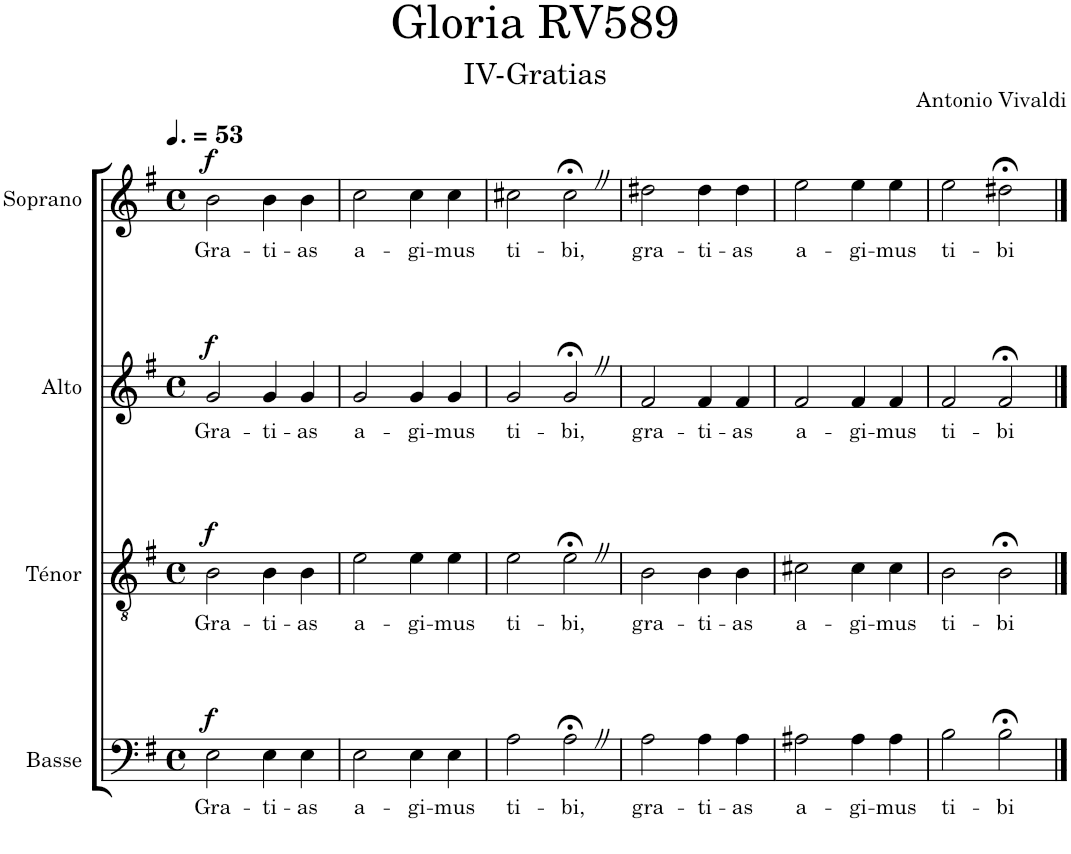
**kern	**text	**dynam	**kern	**text	**dynam	**kern	**text	**dynam	**kern	**text	**dynam
*part4	*part4	*part4	*part3	*part3	*part3	*part2	*part2	*part2	*part1	*part1	*part1
*staff4	*staff4	*staff4	*staff3	*staff3	*staff3	*staff2	*staff2	*staff2	*staff1	*staff1	*staff1
*I"Basse	*	*	*I"Ténor	*	*	*I"Alto	*	*	*I"Soprano	*	*
*I'B.	*	*	*I'T.	*	*	*I'A.	*	*	*I'S.	*	*
*clefF4	*	*	*clefGv2	*	*	*clefG2	*	*	*clefG2	*	*
*k[f#]	*	*	*k[f#]	*	*	*k[f#]	*	*	*k[f#]	*	*
*M4/4	*	*	*M4/4	*	*	*M4/4	*	*	*M4/4	*	*
*met(c)	*	*	*met(c)	*	*	*met(c)	*	*	*met(c)	*	*
*MM80	*	*	*MM80	*	*	*MM80	*	*	*MM80	*	*
=1	=1	=1	=1	=1	=1	=1	=1	=1	=1	=1	=1
!	!LO:LY:b	!LO:DY:a	!	!LO:LY:b	!LO:DY:a	!	!LO:LY:b	!LO:DY:a	!	!LO:LY:b	!LO:DY:a
2E\	Gra-	f	2B\	Gra-	f	2g/	Gra-	f	2b\	Gra-	f
!	!LO:LY:b	!	!	!LO:LY:b	!	!	!LO:LY:b	!	!	!LO:LY:b	!
4E\	-ti-	.	4B\	-ti-	.	4g/	-ti-	.	4b\	-ti-	.
!	!LO:LY:b	!	!	!LO:LY:b	!	!	!LO:LY:b	!	!	!LO:LY:b	!
4E\	-as	.	4B\	-as	.	4g/	-as	.	4b\	-as	.
=2	=2	=2	=2	=2	=2	=2	=2	=2	=2	=2	=2
!	!LO:LY:b	!	!	!LO:LY:b	!	!	!LO:LY:b	!	!	!LO:LY:b	!
2E\	a-	.	2e\	a-	.	2g/	a-	.	2cc\	a-	.
!	!LO:LY:b	!	!	!LO:LY:b	!	!	!LO:LY:b	!	!	!LO:LY:b	!
4E\	-gi-	.	4e\	-gi-	.	4g/	-gi-	.	4cc\	-gi-	.
!	!LO:LY:b	!	!	!LO:LY:b	!	!	!LO:LY:b	!	!	!LO:LY:b	!
4E\	-mus	.	4e\	-mus	.	4g/	-mus	.	4cc\	-mus	.
=3	=3	=3	=3	=3	=3	=3	=3	=3	=3	=3	=3
!	!LO:LY:b	!	!	!LO:LY:b	!	!	!LO:LY:b	!	!	!LO:LY:b	!
2A\	ti-	.	2e\	ti-	.	2g/	ti-	.	2cc#X\	ti-	.
!	!LO:LY:b	!	!	!LO:LY:b	!	!	!LO:LY:b	!	!	!LO:LY:b	!
2A;<Z\	-bi,	.	2e;<Z\	-bi,	.	2g;<Z/	-bi,	.	2cc#;<Z\	-bi,	.
=4	=4	=4	=4	=4	=4	=4	=4	=4	=4	=4	=4
!	!LO:LY:b	!	!	!LO:LY:b	!	!	!LO:LY:b	!	!	!LO:LY:b	!
2A\	gra-	.	2B\	gra-	.	2f#/	gra-	.	2dd#X\	gra-	.
!	!LO:LY:b	!	!	!LO:LY:b	!	!	!LO:LY:b	!	!	!LO:LY:b	!
4A\	-ti-	.	4B\	-ti-	.	4f#/	-ti-	.	4dd#\	-ti-	.
!	!LO:LY:b	!	!	!LO:LY:b	!	!	!LO:LY:b	!	!	!LO:LY:b	!
4A\	-as	.	4B\	-as	.	4f#/	-as	.	4dd#\	-as	.
=5	=5	=5	=5	=5	=5	=5	=5	=5	=5	=5	=5
!	!LO:LY:b	!	!	!LO:LY:b	!	!	!LO:LY:b	!	!	!LO:LY:b	!
2A#X\	a-	.	2c#X\	a-	.	2f#/	a-	.	2ee\	a-	.
!	!LO:LY:b	!	!	!LO:LY:b	!	!	!LO:LY:b	!	!	!LO:LY:b	!
4A#\	-gi-	.	4c#\	-gi-	.	4f#/	-gi-	.	4ee\	-gi-	.
!	!LO:LY:b	!	!	!LO:LY:b	!	!	!LO:LY:b	!	!	!LO:LY:b	!
4A#\	-mus	.	4c#\	-mus	.	4f#/	-mus	.	4ee\	-mus	.
=6	=6	=6	=6	=6	=6	=6	=6	=6	=6	=6	=6
!	!LO:LY:b	!	!	!LO:LY:b	!	!	!LO:LY:b	!	!	!LO:LY:b	!
2B\	ti-	.	2B\	ti-	.	2f#/	ti-	.	2ee\	ti-	.
!	!LO:LY:b	!	!	!LO:LY:b	!	!	!LO:LY:b	!	!	!LO:LY:b	!
2B;<Z\	-bi	.	2B;<Z\	-bi	.	2f#;<Z/	-bi	.	2dd#X;<Z\	-bi	.
==	==	==	==	==	==	==	==	==	==	==	==
*-	*-	*-	*-	*-	*-	*-	*-	*-	*-	*-	*-
